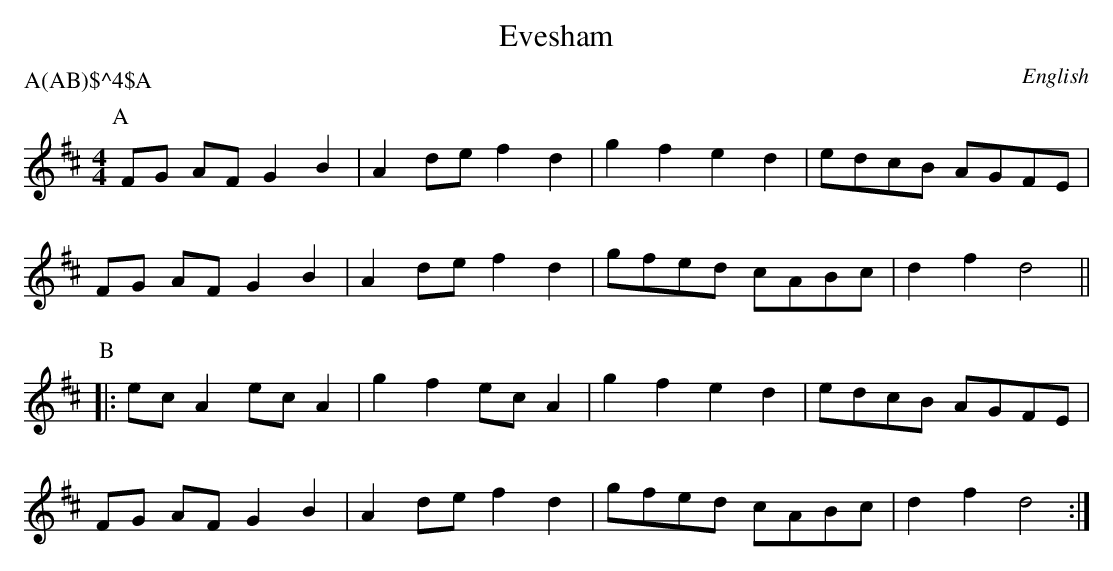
X:1
T:Evesham
O:English
P:A(AB)$^4$A
K:D
M:4/4
L:1/8
P:A
FG AF G2 B2 | A2 de f2 d2 | g2 f2 e2 d2 | edcB AGFE |
FG AF G2 B2 | A2 de f2 d2 | gfed cABc | d2 f2 d4 ||
P:B
|: ec A2 ec A2 | g2 f2 ec A2 | g2 f2 e2 d2 | edcB AGFE |
FG AF G2 B2 | A2 de f2 d2 | gfed cABc | d2 f2 d4 :|
